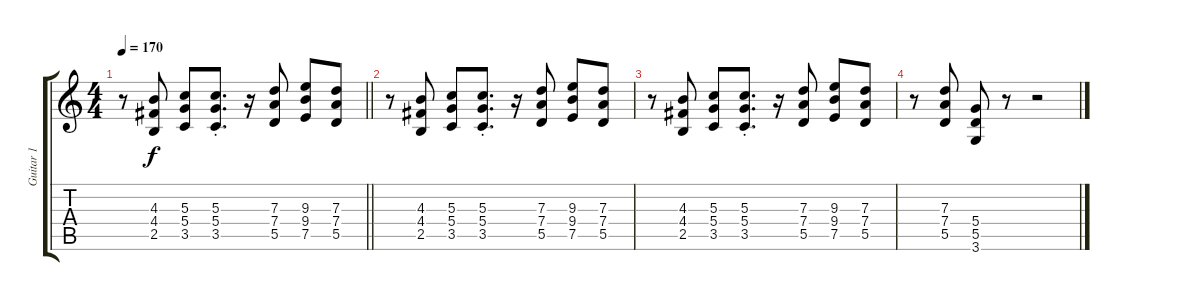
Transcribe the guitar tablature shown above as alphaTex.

\track ("Guitar 1" "Guitar 1") {instrument distortionguitar}
\staff {score tabs}
\tuning (E4 B3 G3 D3 A2 E2) {hide}
\ts (4 4)
\tempo 170
\clef g2
\barLineRight lightlight
\ks c
r.8{dy f} (4.3 4.4 2.5).8 (5.3 5.4 3.5).8 (5.3{st} 5.4{st} 3.5{st}).8{d} r.16 (7.3 7.4 5.5).8 (9.3 9.4 7.5).8 (7.3 7.4 5.5).8 |
r.8 (4.3 4.4 2.5).8 (5.3 5.4 3.5).8 (5.3{st} 5.4{st} 3.5{st}).8{d} r.16 (7.3 7.4 5.5).8 (9.3 9.4 7.5).8 (7.3 7.4 5.5).8 |
r.8 (4.3 4.4 2.5).8 (5.3 5.4 3.5).8 (5.3{st} 5.4{st} 3.5{st}).8{d} r.16 (7.3 7.4 5.5).8 (9.3 9.4 7.5).8 (7.3 7.4 5.5).8 |
r.8 (7.3 7.4 5.5).8 (5.4 5.5 3.6).8 r.8 r.2
